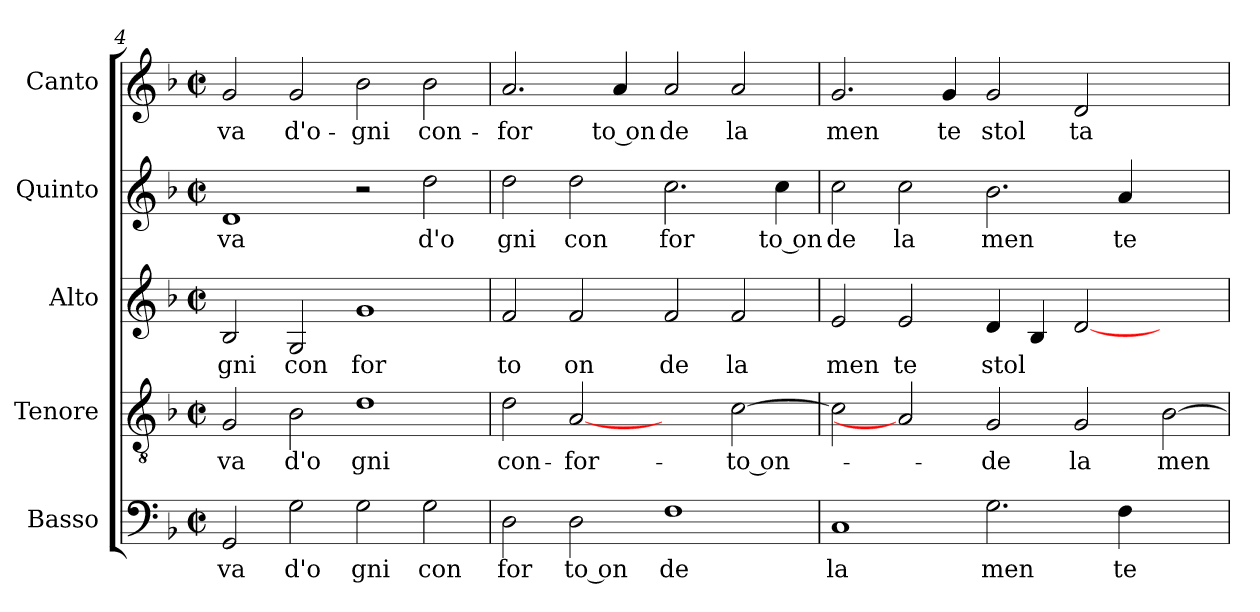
**kern	**text	**kern	**text	**kern	**text	**kern	**text	**kern	**text
*part5	*part5	*part4	*part4	*part3	*part3	*part2	*part2	*part1	*part1
*staff5	*staff5	*staff4	*staff4	*staff3	*staff3	*staff2	*staff2	*staff1	*staff1
*I"Basso	*	*I"Tenore	*	*I"Alto	*	*I"Quinto	*	*I"Canto	*
*clefF4	*	*clefGv2	*	*clefG2	*	*clefG2	*	*clefG2	*
*k[b-]	*	*k[b-]	*	*k[b-]	*	*k[b-]	*	*k[b-]	*
*F:	*	*F:	*	*F:	*	*F:	*	*F:	*
*M2/2	*	*M2/2	*	*M2/2	*	*M2/2	*	*M2/2	*
*met(c|)	*	*met(c|)	*	*met(c|)	*	*met(c|)	*	*met(c|)	*
=4	=4	=4	=4	=4	=4	=4	=4	=4	=4
!	!LO:LY:b:cj	!	!LO:LY:b:cj	!	!LO:LY:b:cj	!	!LO:LY:b:cj	!	!LO:LY:b:cj
2GG/	va	2G/	va	2B-/	gni	1d	va	2g/	-va
!	!LO:LY:b:cj	!	!LO:LY:b:cj	!	!LO:LY:b:cj	!	!	!	!LO:LY:b:cj
2G\	d'o	2B-\	d'o	2G/	con	.	.	2g/	d'o-
!	!LO:LY:b:cj	!	!LO:LY:b:cj	!	!LO:LY:b:cj	!	!	!	!LO:LY:b:cj
2G\	gni	1d	gni	1g	for	2r	.	2b-\	-gni
!	!LO:LY:b:cj	!	!	!	!	!	!LO:LY:b:cj	!	!LO:LY:b:cj
2G\	con	.	.	.	.	2dd\	d'o	2b-\	con-
!!LO:LB:g=z
=5	=5	=5	=5	=5	=5	=5	=5	=5	=5
!	!LO:LY:b:cj	!	!LO:LY:b:cj	!	!LO:LY:b:cj	!	!LO:LY:b:cj	!	!LO:LY:b:cj
2D\	for	2d\	con-	2f/	to	2dd\	gni	2.a/	-for
!	!LO:LY:b:rj	!	!LO:LY:b:cj	!	!LO:LY:b:cj	!	!LO:LY:b:cj	!	!
2D\	to on	[2A	-for-	2f/	on	2dd\	con	.	.
!	!	!	!	!	!	!	!	!	!LO:LY:b:rj
.	.	.	.	.	.	.	.	4a/	to on
!	!LO:LY:b:cj	!	!	!	!LO:LY:b:cj	!	!LO:LY:b:cj	!	!LO:LY:b:cj
1F	de	2ryy	.	2f/	de	2.cc\	for	2a/	de
!	!	!	!LO:LY:b:cj	!	!LO:LY:b:cj	!	!	!	!LO:LY:b:cj
.	.	[>2c\	-to on-	2f/	la	.	.	2a/	la
!	!	!	!	!	!	!	!LO:LY:b:rj	!	!
.	.	.	.	.	.	4cc\	to on	.	.
=6	=6	=6	=6	=6	=6	=6	=6	=6	=6
!	!LO:LY:b:cj	!	!	!	!LO:LY:b:cj	!	!LO:LY:b:cj	!	!LO:LY:b:cj
1C	la	2c\]	.	2e/	men	2cc\	de	2.g/	men
!	!	!	!	!	!LO:LY:b:cj	!	!LO:LY:b:cj	!	!
.	.	2A]	.	2e/	te	2cc\	la	.	.
!	!	!	!	!	!	!	!	!	!LO:LY:b:cj
.	.	.	.	.	.	.	.	4g/	te
!	!LO:LY:b:cj	!	!LO:LY:b:cj	!	!LO:LY:b	!	!LO:LY:b:cj	!	!LO:LY:b:cj
2.G\	men	2G/	-de	4d/	stol	2.b-\	men	2g/	stol
.	.	.	.	4B-/	.	.	.	.	.
!	!	!	!LO:LY:b:cj	!	!	!	!	!	!LO:LY:b:cj
.	.	2G/	la	[<2d/	.	.	.	2d/	ta
!	!LO:LY:b:cj	!	!	!	!	!	!LO:LY:b:cj	!	!
4F\	te	.	.	.	.	4a/	te	.	.
!	!	!	!LO:LY:b	!	!	!	!	!	!
2ryy	.	[>2B-\	men-	2ryy	.	2ryy	.	2ryy	.
=	=	=	=	=	=	=	=	=	=
*-	*-	*-	*-	*-	*-	*-	*-	*-	*-
